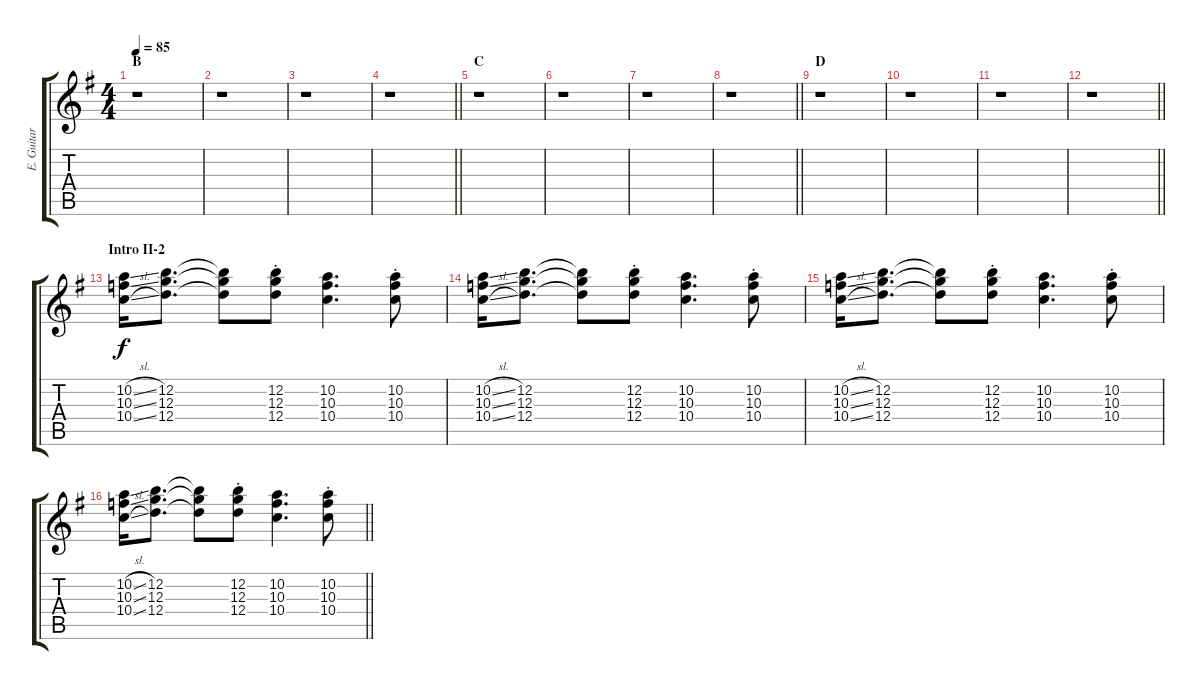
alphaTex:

\track ("E. Guitar II" "E. Guitar ") {instrument electricguitarclean}
\staff {score tabs}
\tuning (E4 B3 G3 D3 A2 E2) {hide}
\ts (4 4)
\section ("" "B")
\tempo 85
\clef g2
\ks g
r.1{dy f} |
r.1 |
r.1 |
\barLineRight lightlight
r.1 |
\section ("" "C")
r.1 |
r.1 |
r.1 |
\barLineRight lightlight
r.1 |
\section ("" "D")
r.1 |
r.1 |
r.1 |
\barLineRight lightlight
r.1 |
\section ("" "Intro II-2")
(10.2{sl} 10.3{sl} 10.4{sl}).16 (12.2 12.3 12.4).8{d} (12.2{t} 12.3{t} 12.4{t}).8 (12.2{st} 12.3{st} 12.4{st}).8 (10.2 10.3 10.4).4{d} (10.2{st} 10.3{st} 10.4{st}).8 |
(10.2{sl} 10.3{sl} 10.4{sl}).16 (12.2 12.3 12.4).8{d} (12.2{t} 12.3{t} 12.4{t}).8 (12.2{st} 12.3{st} 12.4{st}).8 (10.2 10.3 10.4).4{d} (10.2{st} 10.3{st} 10.4{st}).8 |
(10.2{sl} 10.3{sl} 10.4{sl}).16 (12.2 12.3 12.4).8{d} (12.2{t} 12.3{t} 12.4{t}).8 (12.2{st} 12.3{st} 12.4{st}).8 (10.2 10.3 10.4).4{d} (10.2{st} 10.3{st} 10.4{st}).8 |
\barLineRight lightlight
(10.2{sl} 10.3{sl} 10.4{sl}).16 (12.2 12.3 12.4).8{d} (12.2{t} 12.3{t} 12.4{t}).8 (12.2{st} 12.3{st} 12.4{st}).8 (10.2 10.3 10.4).4{d} (10.2{st} 10.3{st} 10.4{st}).8
